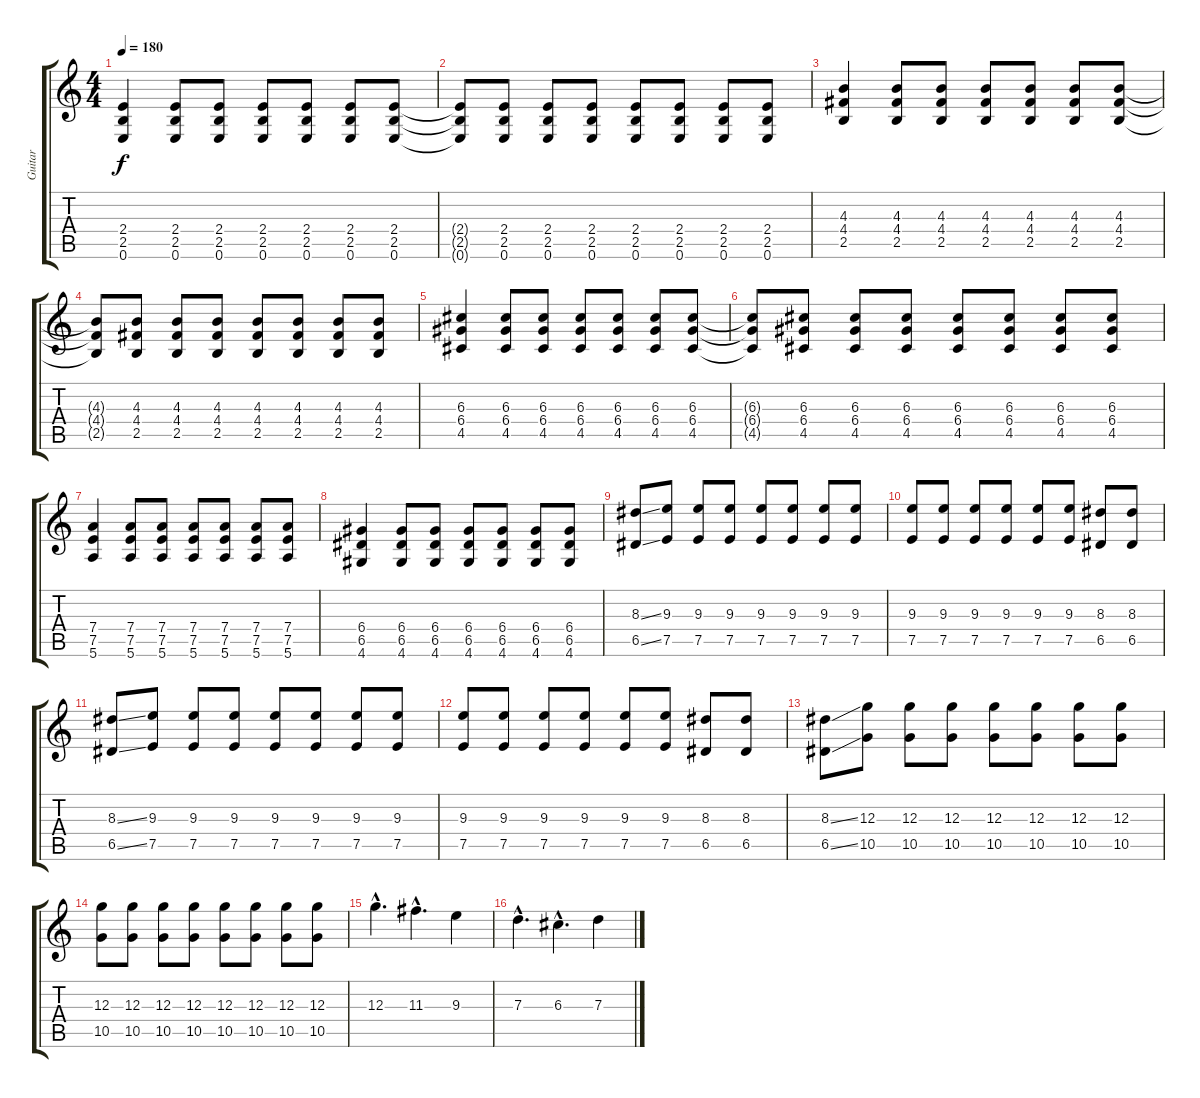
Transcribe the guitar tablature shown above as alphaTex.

\track ("Guitar" "Guitar") {instrument acousticguitarsteel}
\staff {score tabs}
\tuning (E4 B3 G3 D3 A2 E2) {hide}
\ts (4 4)
\tempo 180
\clef g2
\ks c
(2.4 2.5 0.6).4{dy f} (2.4 2.5 0.6).8 (2.4 2.5 0.6).8 (2.4 2.5 0.6).8 (2.4 2.5 0.6).8 (2.4 2.5 0.6).8 (2.4 2.5 0.6).8 |
(2.4{t} 2.5{t} 0.6{t}).8 (2.4 2.5 0.6).8 (2.4 2.5 0.6).8 (2.4 2.5 0.6).8 (2.4 2.5 0.6).8 (2.4 2.5 0.6).8 (2.4 2.5 0.6).8 (2.4 2.5 0.6).8 |
(4.3 4.4 2.5).4 (4.3 4.4 2.5).8 (4.3 4.4 2.5).8 (4.3 4.4 2.5).8 (4.3 4.4 2.5).8 (4.3 4.4 2.5).8 (4.3 4.4 2.5).8 |
(4.3{t} 4.4{t} 2.5{t}).8 (4.3 4.4 2.5).8 (4.3 4.4 2.5).8 (4.3 4.4 2.5).8 (4.3 4.4 2.5).8 (4.3 4.4 2.5).8 (4.3 4.4 2.5).8 (4.3 4.4 2.5).8 |
(6.3 6.4 4.5).4 (6.3 6.4 4.5).8 (6.3 6.4 4.5).8 (6.3 6.4 4.5).8 (6.3 6.4 4.5).8 (6.3 6.4 4.5).8 (6.3 6.4 4.5).8 |
(6.3{t} 6.4{t} 4.5{t}).8 (6.3 6.4 4.5).8 (6.3 6.4 4.5).8 (6.3 6.4 4.5).8 (6.3 6.4 4.5).8 (6.3 6.4 4.5).8 (6.3 6.4 4.5).8 (6.3 6.4 4.5).8 |
(7.4 7.5 5.6).4 (7.4 7.5 5.6).8 (7.4 7.5 5.6).8 (7.4 7.5 5.6).8 (7.4 7.5 5.6).8 (7.4 7.5 5.6).8 (7.4 7.5 5.6).8 |
(6.4 6.5 4.6).4 (6.4 6.5 4.6).8 (6.4 6.5 4.6).8 (6.4 6.5 4.6).8 (6.4 6.5 4.6).8 (6.4 6.5 4.6).8 (6.4 6.5 4.6).8 |
(8.3{ss} 6.5{ss}).8 (9.3 7.5).8 (9.3 7.5).8 (9.3 7.5).8 (9.3 7.5).8 (9.3 7.5).8 (9.3 7.5).8 (9.3 7.5).8 |
(9.3 7.5).8 (9.3 7.5).8 (9.3 7.5).8 (9.3 7.5).8 (9.3 7.5).8 (9.3 7.5).8 (8.3 6.5).8 (8.3 6.5).8 |
(8.3{ss} 6.5{ss}).8 (9.3 7.5).8 (9.3 7.5).8 (9.3 7.5).8 (9.3 7.5).8 (9.3 7.5).8 (9.3 7.5).8 (9.3 7.5).8 |
(9.3 7.5).8 (9.3 7.5).8 (9.3 7.5).8 (9.3 7.5).8 (9.3 7.5).8 (9.3 7.5).8 (8.3 6.5).8 (8.3 6.5).8 |
(8.3{ss} 6.5{ss}).8 (12.3 10.5).8 (12.3 10.5).8 (12.3 10.5).8 (12.3 10.5).8 (12.3 10.5).8 (12.3 10.5).8 (12.3 10.5).8 |
(12.3 10.5).8 (12.3 10.5).8 (12.3 10.5).8 (12.3 10.5).8 (12.3 10.5).8 (12.3 10.5).8 (12.3 10.5).8 (12.3 10.5).8 |
12.3{hac}.4{d} 11.3{hac}.4{d} 9.3.4 |
7.3{hac}.4{d} 6.3{hac}.4{d} 7.3.4
